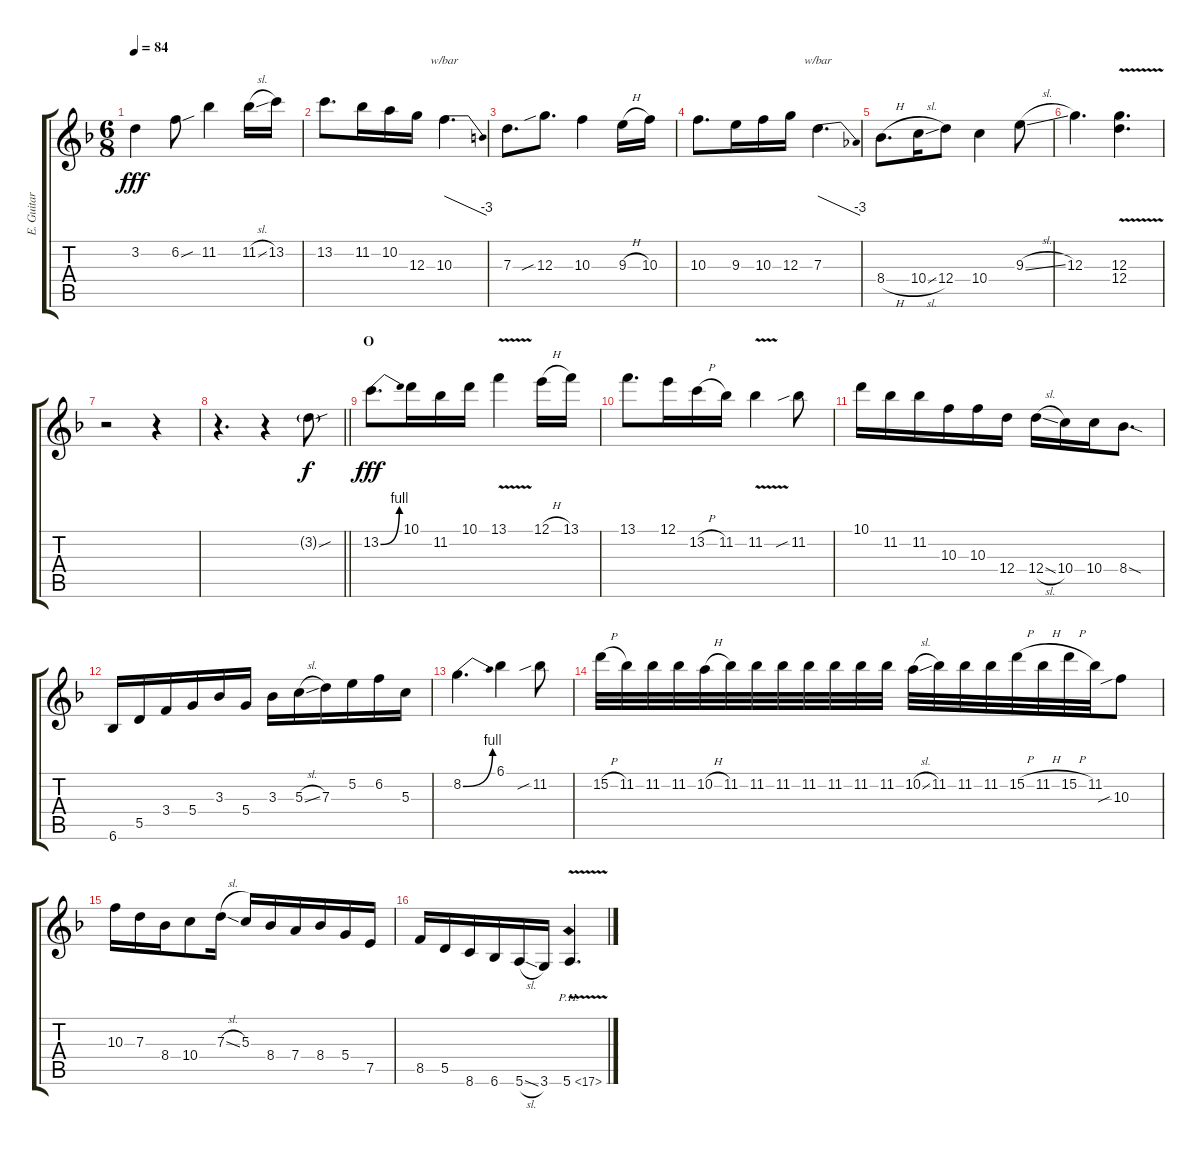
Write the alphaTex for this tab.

\track ("E. Guitar I" "E. Guitar ") {instrument overdrivenguitar}
\staff {score tabs}
\tuning (E4 B3 G3 D3 A2 E2) {hide}
\ts (6 8)
\tempo 84
\clef g2
\ks f
3.2.4{dy fff} 6.2{sou}.8 11.2.4 11.2{sl}.16 13.2.16 |
13.2.8{d} 11.2.16 10.2.16 12.3.16 10.3.4{d tbe (dive default 0 0 60 -12)} |
7.3.8{d} 12.3{sib}.8{d} 10.3.4 9.3{h}.16 10.3.16 |
10.3.8{d} 9.3.16 10.3.16 12.3.16 7.3.4{d tbe (dive default 0 0 60 -12)} |
8.4{h}.8{d} 10.4{sl}.16 12.4.8 10.4.4 9.3{sl}.8 |
12.3.4{d} (12.3{v} 12.4{v}).4{d} |
r.2 r.4 |
\barLineRight lightlight
r.4{d} r.4 3.2{sou g}.8{dy f} |
\section ("" "O")
13.2{be (bend 0 0 60 4)}.8{d dy fff} 10.1.16 11.2.16 10.1.16 13.1{v}.4 12.1{h}.16 13.1.16 |
13.1.8{d} 12.1.16 13.2{h}.16 11.2.16 11.2{v}.4 11.2{sib}.8 |
10.1.16 11.2.16 11.2.16 10.3.16 10.3.16 12.4.16 12.4{sl}.16 10.4.16 10.4.16 8.4{sod}.8{d} |
6.6.16 5.5.16 3.4.16 5.4.16 3.3.16 5.4.16 3.3.16 5.3{sl}.16 7.3.16 5.2.16 6.2.16 5.3.16 |
8.2{be (bend 0 0 60 4)}.4{d} 6.1.4 11.2{sib}.8 |
15.2{h}.32 11.2.32 11.2.32 11.2.32 10.2{h}.32 11.2.32 11.2.32 11.2.32 11.2.32 11.2.32 11.2.32 11.2.32 10.2{sl}.32 11.2.32 11.2.32 11.2.32 15.2{h}.32 11.2{h}.32 15.2{h}.32 11.2.32 10.3{sib}.8 |
10.3.16 7.3.16 8.4.16 10.4.8 7.3{sl}.16 5.3.16 8.4.16 7.4.16 8.4.16 5.4.16 7.5.16 |
8.5.16 5.5.16 8.6.16 6.6.16 5.6{sl}.16 3.6.16 5.6{ph 12 v}.4{d}
